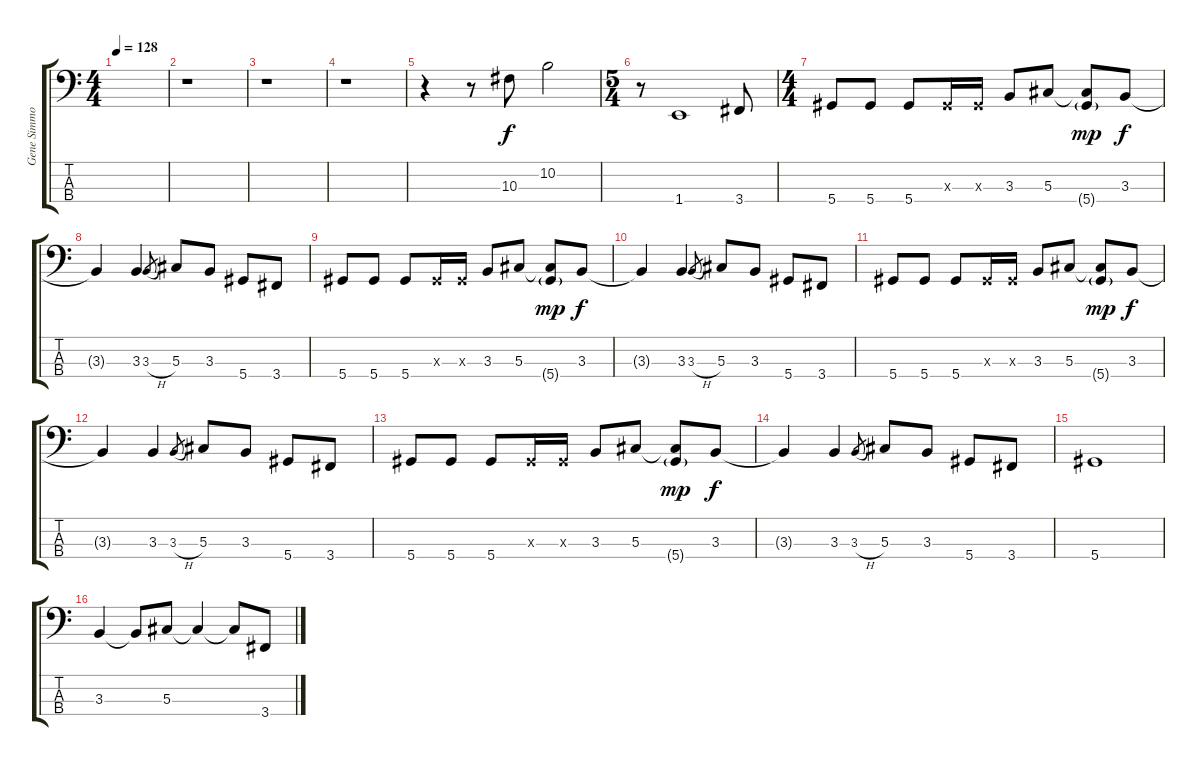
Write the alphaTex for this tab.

\track ("Gene Simmons" "Gene Simmo") {instrument electricbasspick}
\staff {score tabs}
\tuning (Gb2 Db2 Ab1 Eb1) {hide}
\ts (4 4)
\tempo 128
\clef f4
\ks c
|
r.1 |
r.1 |
r.1 |
r.4 r.8 10.3.8 10.2.2 |
\ts (5 4)
r.8 1.4.1 3.4.8 |
\ts (4 4)
5.4.8 5.4.8 5.4.8 0.3{x}.16 0.3{x}.16 3.3.8 5.3.8 (5.3{t} 5.4{g}).8{dy mp} 3.3.8{dy f} |
3.3{t}.4 3.3.4 3.3{h}.8{gr} 5.3.8 3.3.8 5.4.8 3.4.8 |
5.4.8 5.4.8 5.4.8 0.3{x}.16 0.3{x}.16 3.3.8 5.3.8 (5.3{t} 5.4{g}).8{dy mp} 3.3.8{dy f} |
3.3{t}.4 3.3.4 3.3{h}.8{gr} 5.3.8 3.3.8 5.4.8 3.4.8 |
5.4.8 5.4.8 5.4.8 0.3{x}.16 0.3{x}.16 3.3.8 5.3.8 (5.3{t} 5.4{g}).8{dy mp} 3.3.8{dy f} |
3.3{t}.4 3.3.4 3.3{h}.8{gr} 5.3.8 3.3.8 5.4.8 3.4.8 |
5.4.8 5.4.8 5.4.8 0.3{x}.16 0.3{x}.16 3.3.8 5.3.8 (5.3{t} 5.4{g}).8{dy mp} 3.3.8{dy f} |
3.3{t}.4 3.3.4 3.3{h}.8{gr} 5.3.8 3.3.8 5.4.8 3.4.8 |
5.4.1 |
3.3.4 3.3{t}.8 5.3.8 5.3{t}.4 5.3{t}.8 3.4.8
